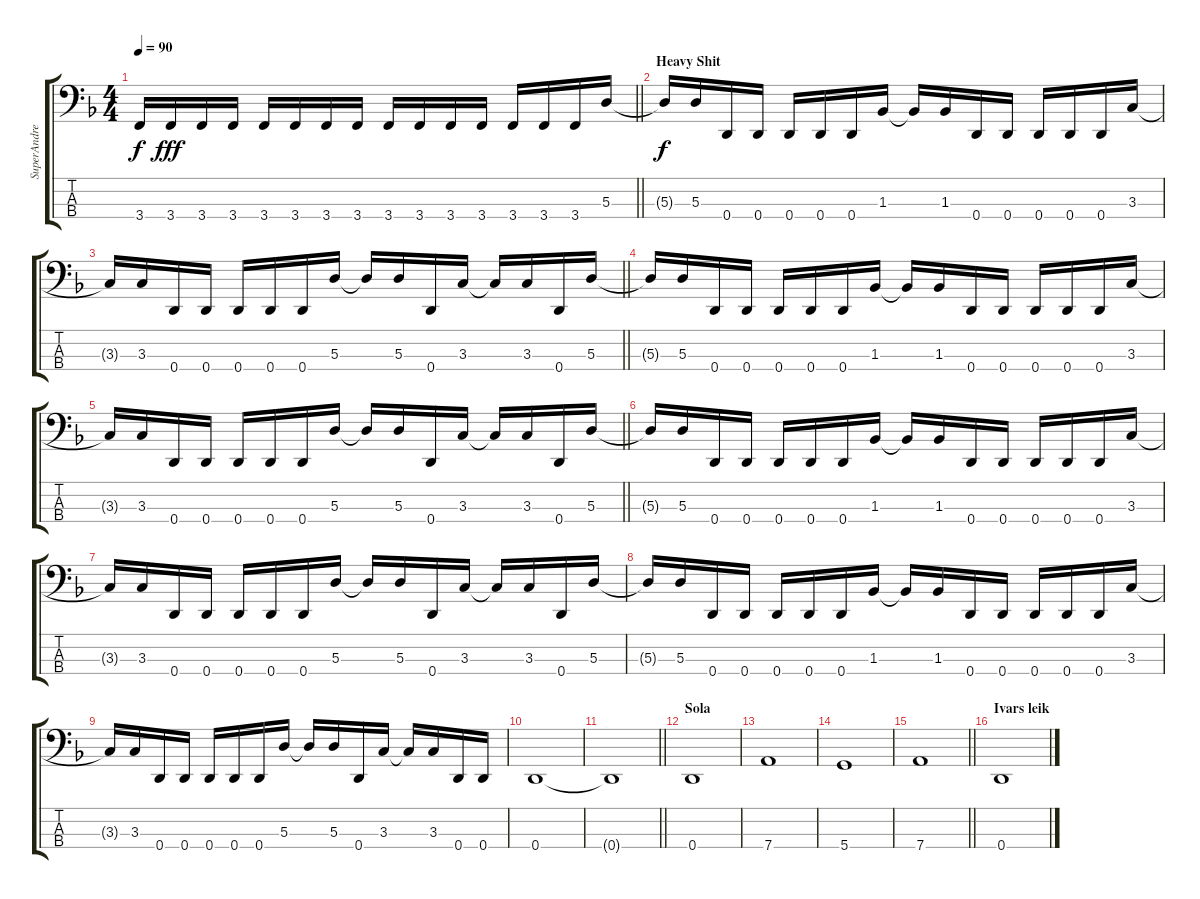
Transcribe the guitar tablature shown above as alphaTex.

\track ("SuperAndreas" "SuperAndre") {instrument electricbassfinger}
\staff {score tabs}
\tuning (G2 D2 A1 D1) {hide}
\ts (4 4)
\tempo 90
\clef f4
\barLineRight lightlight
\ks dminor
3.4{t}.16{dy f} 3.4.16{dy fff} 3.4.16 3.4.16 3.4.16 3.4.16 3.4.16 3.4.16 3.4.16 3.4.16 3.4.16 3.4.16 3.4.16 3.4.16 3.4.16 5.3.16 |
\section ("" "Heavy Shit")
5.3{t}.16{dy f} 5.3.16 0.4.16 0.4.16 0.4.16 0.4.16 0.4.16 1.3.16 1.3{t}.16 1.3.16 0.4.16 0.4.16 0.4.16 0.4.16 0.4.16 3.3.16 |
\barLineRight lightlight
3.3{t}.16 3.3.16 0.4.16 0.4.16 0.4.16 0.4.16 0.4.16 5.3.16 5.3{t}.16 5.3.16 0.4.16 3.3.16 3.3{t}.16 3.3.16 0.4.16 5.3.16 |
5.3{t}.16 5.3.16 0.4.16 0.4.16 0.4.16 0.4.16 0.4.16 1.3.16 1.3{t}.16 1.3.16 0.4.16 0.4.16 0.4.16 0.4.16 0.4.16 3.3.16 |
\barLineRight lightlight
3.3{t}.16 3.3.16 0.4.16 0.4.16 0.4.16 0.4.16 0.4.16 5.3.16 5.3{t}.16 5.3.16 0.4.16 3.3.16 3.3{t}.16 3.3.16 0.4.16 5.3.16 |
5.3{t}.16 5.3.16 0.4.16 0.4.16 0.4.16 0.4.16 0.4.16 1.3.16 1.3{t}.16 1.3.16 0.4.16 0.4.16 0.4.16 0.4.16 0.4.16 3.3.16 |
3.3{t}.16 3.3.16 0.4.16 0.4.16 0.4.16 0.4.16 0.4.16 5.3.16 5.3{t}.16 5.3.16 0.4.16 3.3.16 3.3{t}.16 3.3.16 0.4.16 5.3.16 |
5.3{t}.16 5.3.16 0.4.16 0.4.16 0.4.16 0.4.16 0.4.16 1.3.16 1.3{t}.16 1.3.16 0.4.16 0.4.16 0.4.16 0.4.16 0.4.16 3.3.16 |
3.3{t}.16 3.3.16 0.4.16 0.4.16 0.4.16 0.4.16 0.4.16 5.3.16 5.3{t}.16 5.3.16 0.4.16 3.3.16 3.3{t}.16 3.3.16 0.4.16 0.4.16 |
0.4.1 |
\barLineRight lightlight
0.4{t}.1 |
\section ("" "Sola")
0.4.1 |
7.4.1 |
5.4.1 |
\barLineRight lightlight
7.4.1 |
\section ("" "Ivars leik")
0.4.1
